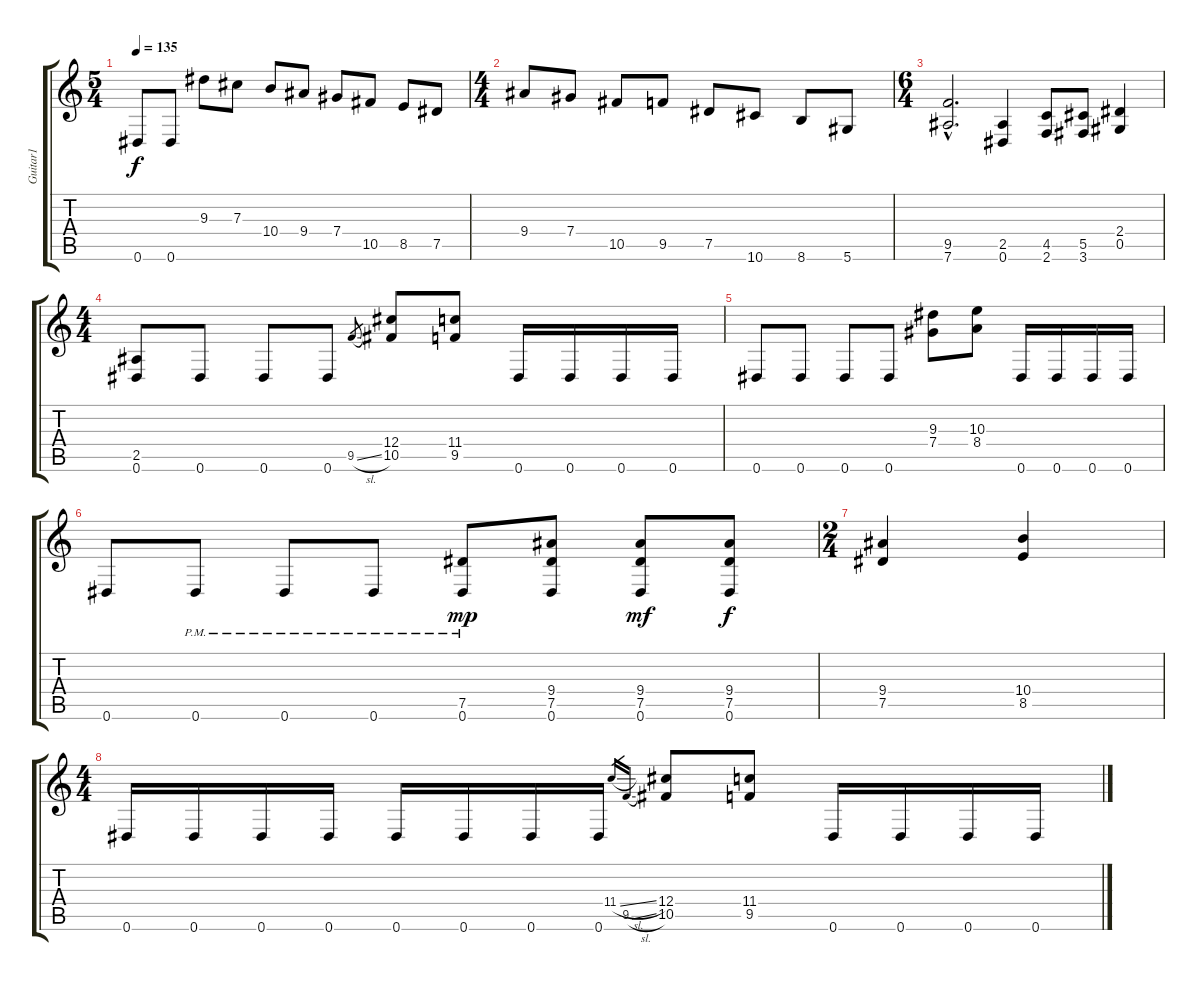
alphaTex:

\track ("Guitar1" "Guitar1") {instrument overdrivenguitar}
\staff {score tabs}
\tuning (Eb4 Bb3 Gb3 Db3 Ab2 Eb2) {hide}
\ts (5 4)
\tempo 135
\clef g2
\ks c
0.6.8{dy f} 0.6.8 9.3.8 7.3.8 10.4.8 9.4.8 7.4.8 10.5.8 8.5.8 7.5.8 |
\ts (4 4)
9.4.8 7.4.8 10.5.8 9.5.8 7.5.8 10.6.8 8.6.8 5.6.8 |
\ts (6 4)
(9.5{hac} 7.6{hac}).2{d} (2.5 0.6).4 (4.5 2.6).8 (5.5 3.6).8 (2.4 0.5).4 |
\ts (4 4)
(2.5 0.6).8 0.6.8 0.6.8 0.6.8 9.5{sl}.8{gr} (12.4 10.5).8 (11.4 9.5).8 0.6.16 0.6.16 0.6.16 0.6.16 |
0.6.8 0.6.8 0.6.8 0.6.8 (9.3 7.4).8 (10.3 8.4).8 0.6.16 0.6.16 0.6.16 0.6.16 |
0.6.8 0.6{pm}.8 0.6{pm}.8 0.6{pm}.8 (7.5 0.6{pm}).8{dy mp} (9.4 7.5 0.6).8 (9.4 7.5 0.6).8{dy mf} (9.4 7.5 0.6).8{dy f} |
\ts (2 4)
(9.4 7.5).4 (10.4 8.5).4 |
\ts (4 4)
0.6.16 0.6.16 0.6.16 0.6.16 0.6.16 0.6.16 0.6.16 0.6.16 11.4{sl}.16{gr} 9.5{sl}.16{gr} (12.4 10.5).8 (11.4 9.5).8 0.6.16 0.6.16 0.6.16 0.6.16
